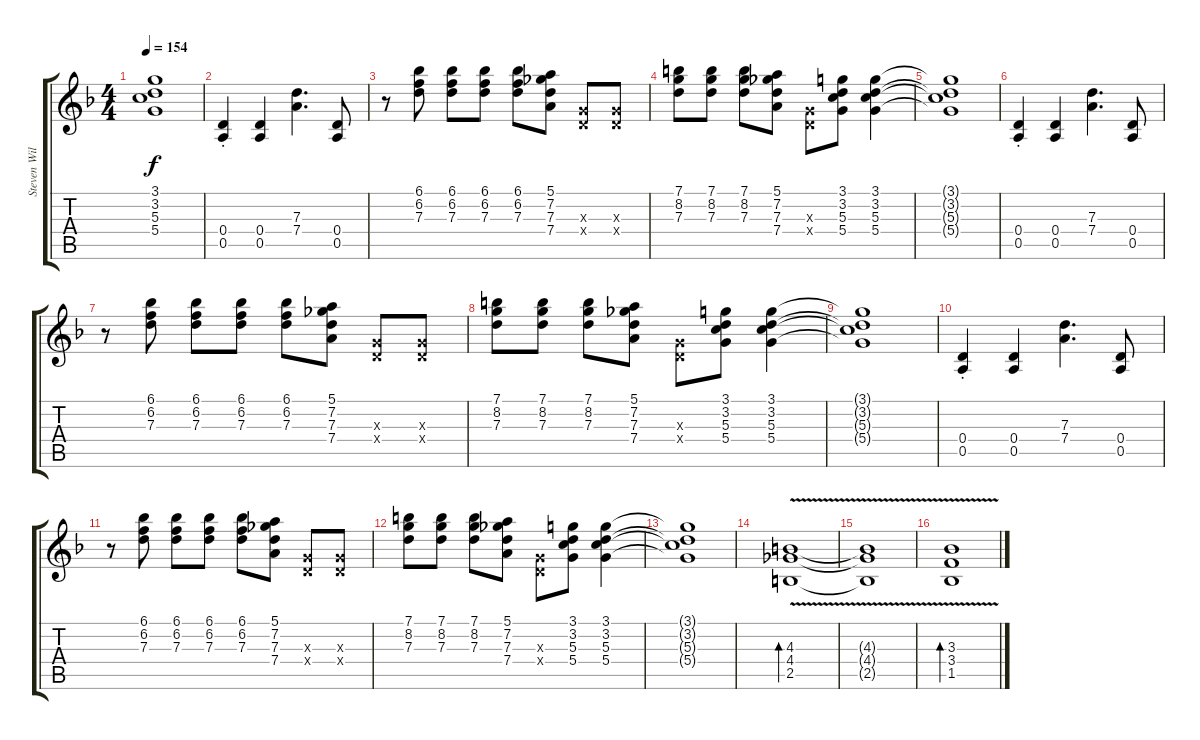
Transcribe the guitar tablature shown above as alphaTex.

\track ("Steven Wilson Clean Slide/Rhythm Guitar" "Steven Wil") {instrument electricguitarjazz}
\staff {score tabs}
\tuning (E4 B3 G3 D3 A2 E2) {hide}
\ts (4 4)
\tempo 154
\clef g2
\ks dminor
(3.1{t} 3.2{t} 5.3{t} 5.4{t}).1{dy f} |
(0.4{st} 0.5{st}).4 (0.4 0.5).4 (7.3 7.4).4{d} (0.4 0.5).8 |
r.8 (6.1 6.2 7.3).8 (6.1 6.2 7.3).8 (6.1 6.2 7.3).8 (6.1 6.2 7.3).8 (5.1 7.2 7.3 7.4).8 (0.3{x} 0.4{x}).8 (0.3{x} 0.4{x}).8 |
(7.1 8.2 7.3).8 (7.1 8.2 7.3).8 (7.1 8.2 7.3).8 (5.1 7.2 7.3 7.4).8 (0.3{x} 0.4{x}).8 (3.1 3.2 5.3 5.4).8 (3.1 3.2 5.3 5.4).4 |
(3.1{t} 3.2{t} 5.3{t} 5.4{t}).1 |
(0.4{st} 0.5{st}).4 (0.4 0.5).4 (7.3 7.4).4{d} (0.4 0.5).8 |
r.8 (6.1 6.2 7.3).8 (6.1 6.2 7.3).8 (6.1 6.2 7.3).8 (6.1 6.2 7.3).8 (5.1 7.2 7.3 7.4).8 (0.3{x} 0.4{x}).8 (0.3{x} 0.4{x}).8 |
(7.1 8.2 7.3).8 (7.1 8.2 7.3).8 (7.1 8.2 7.3).8 (5.1 7.2 7.3 7.4).8 (0.3{x} 0.4{x}).8 (3.1 3.2 5.3 5.4).8 (3.1 3.2 5.3 5.4).4 |
(3.1{t} 3.2{t} 5.3{t} 5.4{t}).1 |
(0.4{st} 0.5{st}).4 (0.4 0.5).4 (7.3 7.4).4{d} (0.4 0.5).8 |
r.8 (6.1 6.2 7.3).8 (6.1 6.2 7.3).8 (6.1 6.2 7.3).8 (6.1 6.2 7.3).8 (5.1 7.2 7.3 7.4).8 (0.3{x} 0.4{x}).8 (0.3{x} 0.4{x}).8 |
(7.1 8.2 7.3).8 (7.1 8.2 7.3).8 (7.1 8.2 7.3).8 (5.1 7.2 7.3 7.4).8 (0.3{x} 0.4{x}).8 (3.1 3.2 5.3 5.4).8 (3.1 3.2 5.3 5.4).4 |
(3.1{t} 3.2{t} 5.3{t} 5.4{t}).1 |
(4.3{v} 4.4{v} 2.5{v}).1{bd 240 volume 16 instrument distortionguitar} |
(4.3{t} 4.4{t} 2.5{t}).1 |
(3.3{v} 3.4{v} 1.5{v}).1{bd 240}
